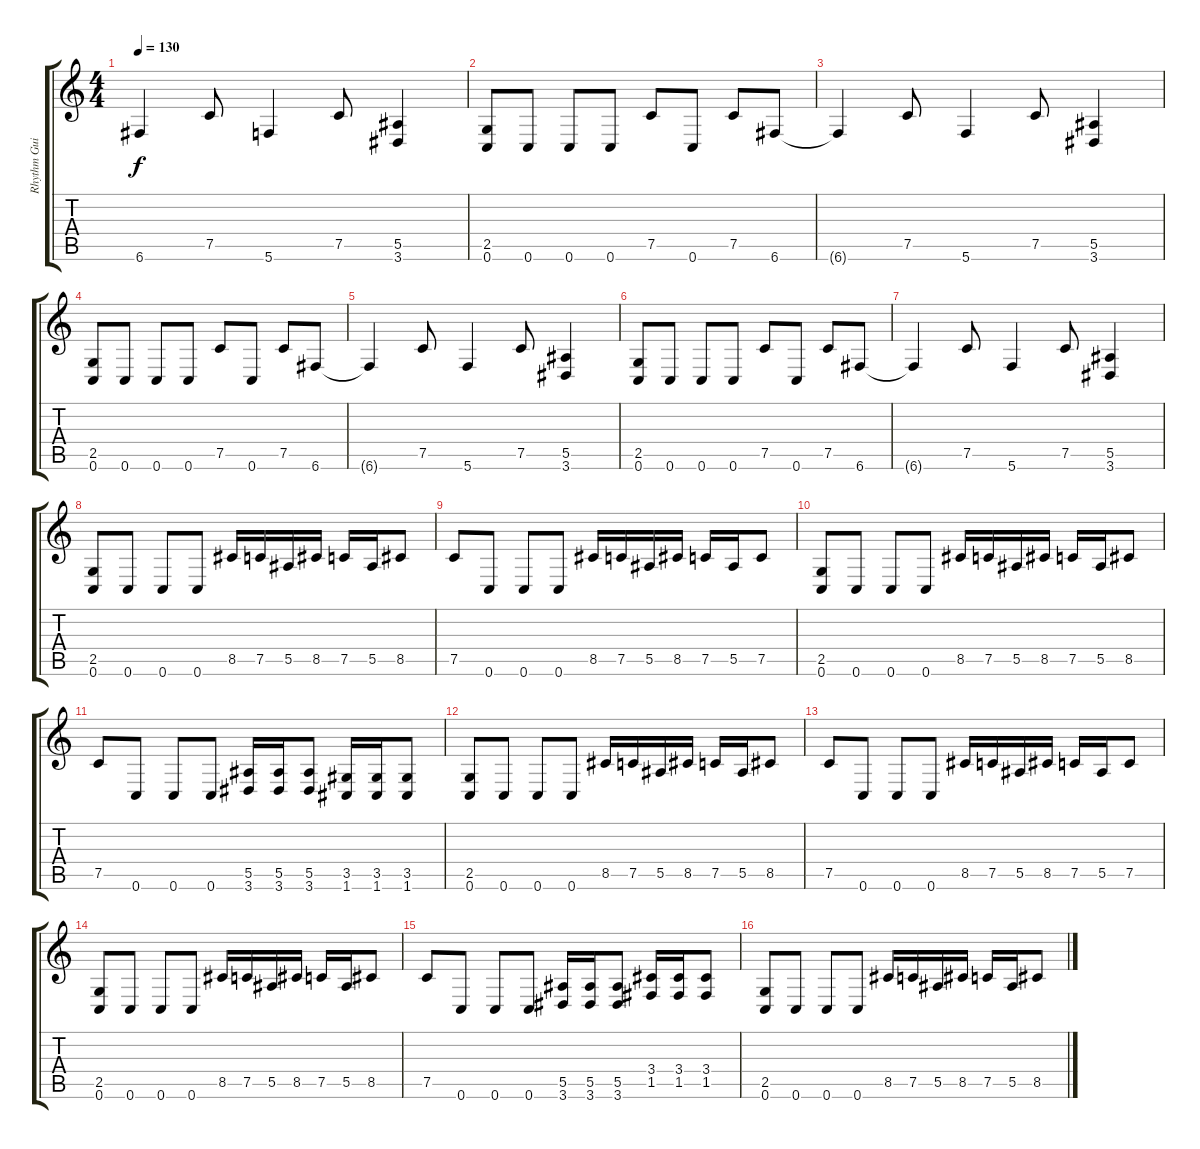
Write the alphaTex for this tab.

\track ("Rhythm Guitar" "Rhythm Gui") {instrument distortionguitar}
\staff {score tabs}
\tuning (C4 G3 Eb3 Bb2 F2 C2) {hide}
\ts (4 4)
\tempo 130
\clef g2
\ks c
6.6{t}.4{dy f} 7.5.8 5.6.4 7.5.8 (5.5 3.6).4 |
(2.5 0.6).8 0.6.8 0.6.8 0.6.8 7.5.8 0.6.8 7.5.8 6.6.8 |
6.6{t}.4 7.5.8 5.6.4 7.5.8 (5.5 3.6).4 |
(2.5 0.6).8 0.6.8 0.6.8 0.6.8 7.5.8 0.6.8 7.5.8 6.6.8 |
6.6{t}.4 7.5.8 5.6.4 7.5.8 (5.5 3.6).4 |
(2.5 0.6).8 0.6.8 0.6.8 0.6.8 7.5.8 0.6.8 7.5.8 6.6.8 |
6.6{t}.4 7.5.8 5.6.4 7.5.8 (5.5 3.6).4 |
(2.5 0.6).8 0.6.8 0.6.8 0.6.8 8.5.16 7.5.16 5.5.16 8.5.16 7.5.16 5.5.16 8.5.8 |
7.5.8 0.6.8 0.6.8 0.6.8 8.5.16 7.5.16 5.5.16 8.5.16 7.5.16 5.5.16 7.5.8 |
(2.5 0.6).8 0.6.8 0.6.8 0.6.8 8.5.16 7.5.16 5.5.16 8.5.16 7.5.16 5.5.16 8.5.8 |
7.5.8 0.6.8 0.6.8 0.6.8 (5.5 3.6).16 (5.5 3.6).16 (5.5 3.6).8 (3.5 1.6).16 (3.5 1.6).16 (3.5 1.6).8 |
(2.5 0.6).8 0.6.8 0.6.8 0.6.8 8.5.16 7.5.16 5.5.16 8.5.16 7.5.16 5.5.16 8.5.8 |
7.5.8 0.6.8 0.6.8 0.6.8 8.5.16 7.5.16 5.5.16 8.5.16 7.5.16 5.5.16 7.5.8 |
(2.5 0.6).8 0.6.8 0.6.8 0.6.8 8.5.16 7.5.16 5.5.16 8.5.16 7.5.16 5.5.16 8.5.8 |
7.5.8 0.6.8 0.6.8 0.6.8 (5.5 3.6).16 (5.5 3.6).16 (5.5 3.6).8 (3.4 1.5).16 (3.4 1.5).16 (3.4 1.5).8 |
(2.5 0.6).8 0.6.8 0.6.8 0.6.8 8.5.16 7.5.16 5.5.16 8.5.16 7.5.16 5.5.16 8.5.8
